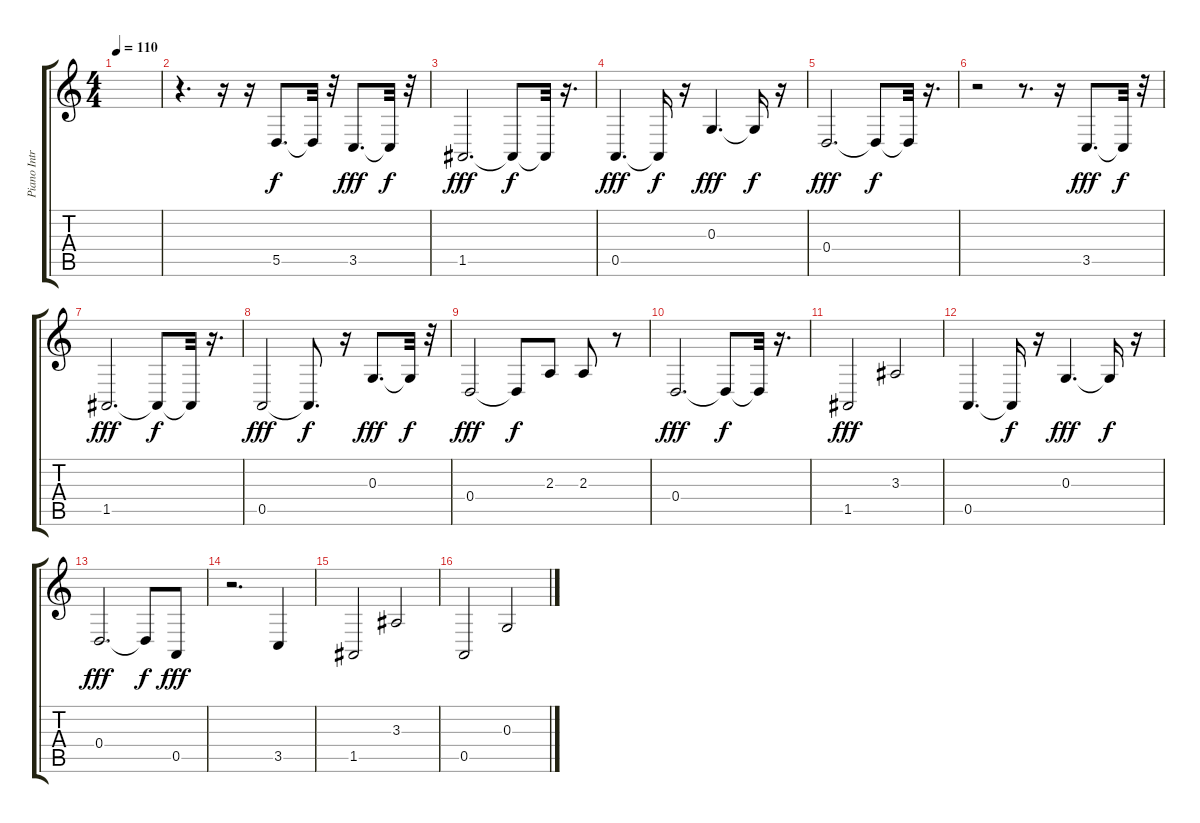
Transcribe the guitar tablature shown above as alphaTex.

\track ("Piano Intro" "Piano Intr") {instrument electricpiano2}
\staff {score tabs}
\tuning (E4 B3 G3 D3 A2 E2) {hide}
\ts (4 4)
\tempo 110
\clef g2
\ks c
|
r.4{d} r.16 r.16 5.5.8{d} 5.5{t}.32{dy f} r.32 3.5.8{d dy fff} 3.5{t}.32{dy f} r.32 |
1.5.2{d dy fff} 1.5{t}.8{dy f} 1.5{t}.32 r.16{d} |
0.5.4{d dy fff} 0.5{t}.16{dy f} r.16 0.3.4{d dy fff} 0.3{t}.16{dy f} r.16 |
0.4.2{d dy fff} 0.4{t}.8{dy f} 0.4{t}.32 r.16{d} |
r.2 r.8{d} r.16 3.5.8{d dy fff} 3.5{t}.32{dy f} r.32 |
1.5.2{d dy fff} 1.5{t}.8{dy f} 1.5{t}.32 r.16{d} |
0.5.2{dy fff} 0.5{t}.8{d dy f} r.16 0.3.8{d dy fff} 0.3{t}.32{dy f} r.32 |
0.4.2{dy fff} 0.4{t}.8{dy f} 2.3.8 2.3.8 r.8 |
0.4.2{d dy fff} 0.4{t}.8{dy f} 0.4{t}.32 r.16{d} |
1.5.2{dy fff} 3.3.2 |
0.5.4{d} 0.5{t}.16{dy f} r.16 0.3.4{d dy fff} 0.3{t}.16{dy f} r.16 |
0.4.2{d dy fff} 0.4{t}.8{dy f} 0.5.8{dy fff} |
r.2{d} 3.5.4 |
1.5.2 3.3.2 |
0.5.2 0.3.2
